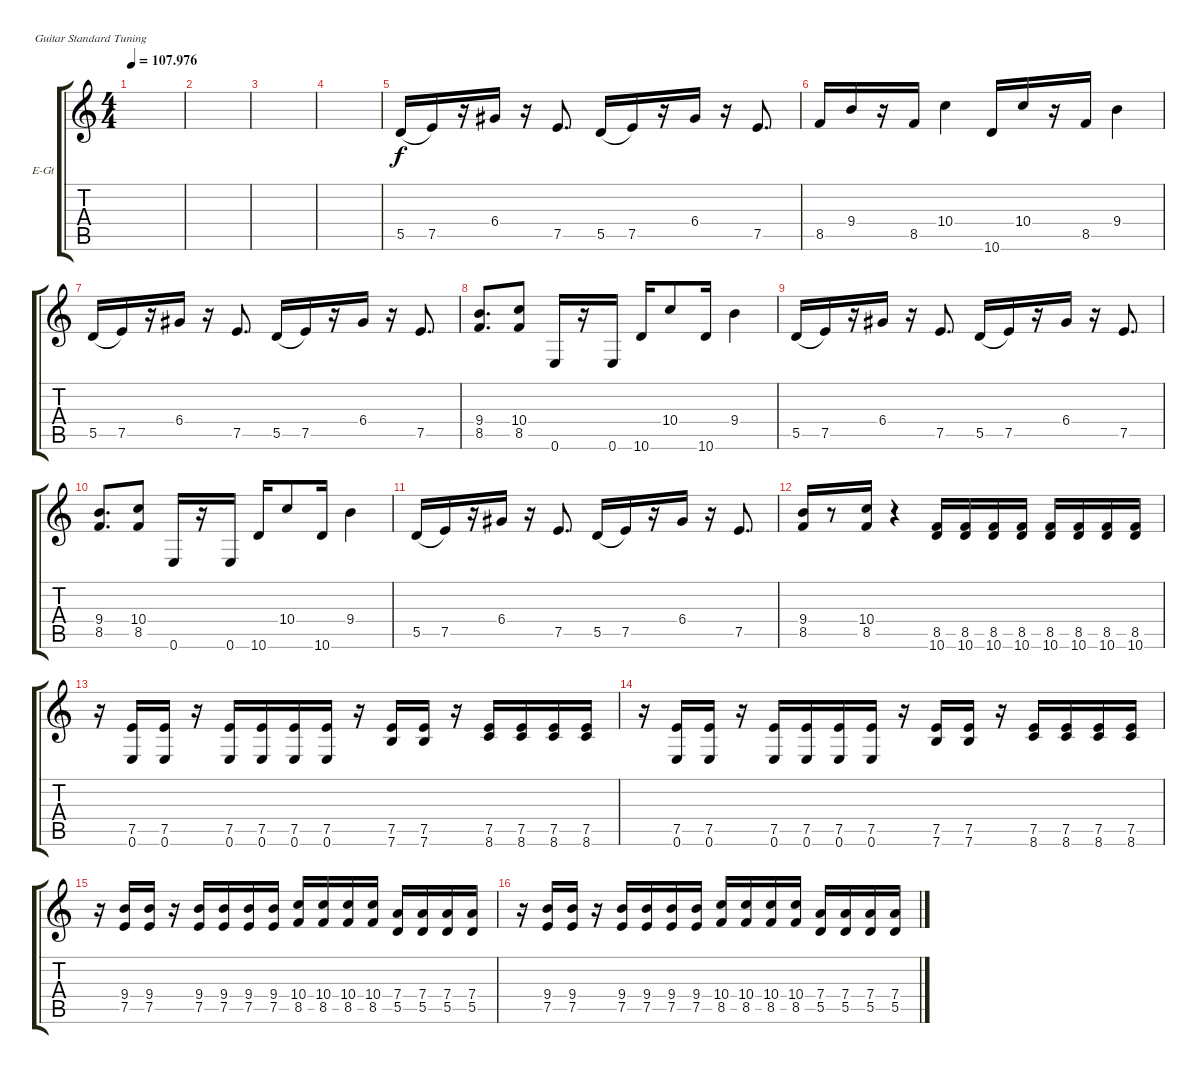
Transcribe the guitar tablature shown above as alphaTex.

\defaultSystemsLayout 4
\bracketExtendMode groupsimilarinstruments
\firstSystemTrackNameOrientation horizontal
\otherSystemsTrackNameOrientation horizontal
\track ("Electric Guitar" "E-Gt") {instrument overdrivenguitar}
\staff {score tabs}
\tuning (E4 B3 G3 D3 A2 E2)
\ts (4 4)
\tempo
107.976
\accidentals auto
\clef g2
\ottava regular
\simile none
\ks c
|
|
|
|
5.5.16{legatoorigin} 7.5.16 r.16 6.4.16 r.16 7.5.8{d} 5.5.16{legatoorigin} 7.5.16 r.16 6.4.16 r.16 7.5.8{d} |
8.5.16 9.4.16 r.16 8.5.16 10.4.4 10.6.16 10.4.16 r.16 8.5.16 9.4.4 |
5.5.16{legatoorigin} 7.5.16 r.16 6.4.16 r.16 7.5.8{d} 5.5.16{legatoorigin} 7.5.16 r.16 6.4.16 r.16 7.5.8{d} |
(8.5 9.4).8{d} (10.4 8.5).8 0.6.16 r.16 0.6.16 10.6.16 10.4.8 10.6.16 9.4.4 |
5.5.16{legatoorigin} 7.5.16 r.16 6.4.16 r.16 7.5.8{d} 5.5.16{legatoorigin} 7.5.16 r.16 6.4.16 r.16 7.5.8{d} |
(8.5 9.4).8{d} (10.4 8.5).8 0.6.16 r.16 0.6.16 10.6.16 10.4.8 10.6.16 9.4.4 |
5.5.16{legatoorigin} 7.5.16 r.16 6.4.16 r.16 7.5.8{d} 5.5.16{legatoorigin} 7.5.16 r.16 6.4.16 r.16 7.5.8{d} |
(8.5 9.4).16 r.8 (10.4 8.5).16 r.4 (8.5 10.6).16 (8.5 10.6).16 (8.5 10.6).16 (8.5 10.6).16 (8.5 10.6).16 (8.5 10.6).16 (8.5 10.6).16 (8.5 10.6).16 |
r.16 (0.6 7.5).16 (0.6 7.5).16 r.16 (7.5 0.6).16 (0.6 7.5).16 (0.6 7.5).16 (0.6 7.5).16 r.16 (7.5 7.6).16 (7.6 7.5).16 r.16 (7.5 8.6).16 (7.5 8.6).16 (7.5 8.6).16 (7.5 8.6).16 |
r.16 (0.6 7.5).16 (0.6 7.5).16 r.16 (7.5 0.6).16 (0.6 7.5).16 (0.6 7.5).16 (0.6 7.5).16 r.16 (7.5 7.6).16 (7.6 7.5).16 r.16 (7.5 8.6).16 (7.5 8.6).16 (7.5 8.6).16 (7.5 8.6).16 |
r.16 (9.4 7.5).16 (7.5 9.4).16 r.16 (7.5 9.4).16 (7.5 9.4).16 (7.5 9.4).16 (7.5 9.4).16 (8.5 10.4).16 (8.5 10.4).16 (8.5 10.4).16 (8.5 10.4).16 (5.5 7.4).16 (5.5 7.4).16 (5.5 7.4).16 (5.5 7.4).16 |
r.16 (9.4 7.5).16 (7.5 9.4).16 r.16 (7.5 9.4).16 (7.5 9.4).16 (7.5 9.4).16 (7.5 9.4).16 (8.5 10.4).16 (8.5 10.4).16 (8.5 10.4).16 (8.5 10.4).16 (5.5 7.4).16 (5.5 7.4).16 (5.5 7.4).16 (5.5 7.4).16
